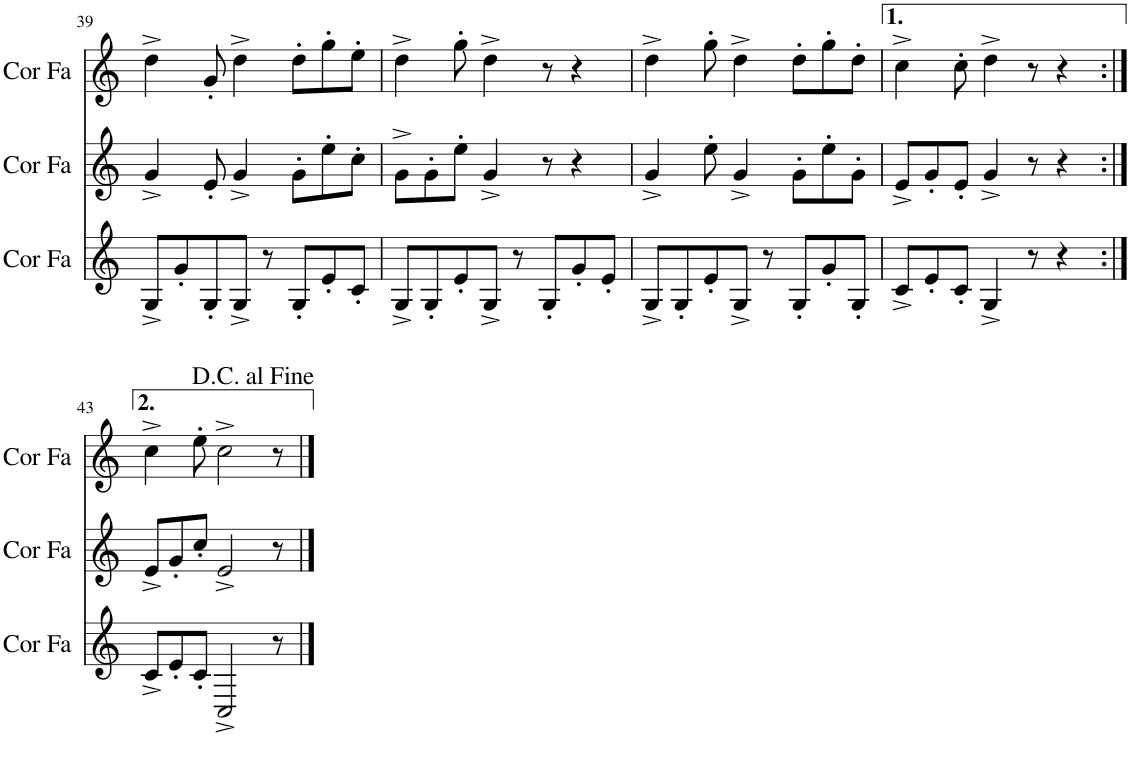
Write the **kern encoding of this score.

**kern	**kern	**kern
*part3	*part2	*part1
*staff3	*staff2	*staff1
*I"Cor en Fa	*I"Cor en Fa	*I"Cor en Fa
*I'Cor Fa	*I'Cor Fa	*I'Cor Fa
!!LO:PB:g=z
*clefG2	*clefG2	*clefG2
*Trd4c7	*Trd4c7	*Trd4c7
*k[]	*k[]	*k[]
*M4/4	*M4/4	*M4/4
=39	=39	=39
8G^/L	4g^/	4dd^\
8g'/	.	.
8G'/	8e'/	8g'/
8G^/J	4g^/	4dd^\
8r	.	.
8G'/L	8g'\L	8dd'\L
8e'/	8ee'\	8gg'\
8c'/J	8cc'\J	8ee'\J
=40	=40	=40
8G^/L	8g^\L	4dd^\
8G'/	8g'\	.
8e'/	8ee'\J	8gg'\
8G^/J	4g^/	4dd^\
8r	.	.
8G'/L	8r	8r
8g'/	4r	4r
8e'/J	.	.
=41	=41	=41
8G^/L	4g^/	4dd^\
8G'/	.	.
8e'/	8ee'\	8gg'\
8G^/J	4g^/	4dd^\
8r	.	.
8G'/L	8g'\L	8dd'\L
8g'/	8ee'\	8gg'\
8G'/J	8g'\J	8dd'\J
=42	=42	=42
8c^/L	8e^/L	4cc^\
8e'/	8g'/	.
8c'/J	8e'/J	8cc'\
4G^/	4g^/	4dd^\
8r	8r	8r
4r	4r	4r
!!LO:LB:g=z
=43:|!	=43:|!	=43:|!
8c^/L	8e^/L	4cc^\
8e'/	8g'/	.
8c'/J	8cc'/J	8ee'\
2C^/	2e^/	2cc^\
8r	8r	8r
==	==	==
*-	*-	*-
